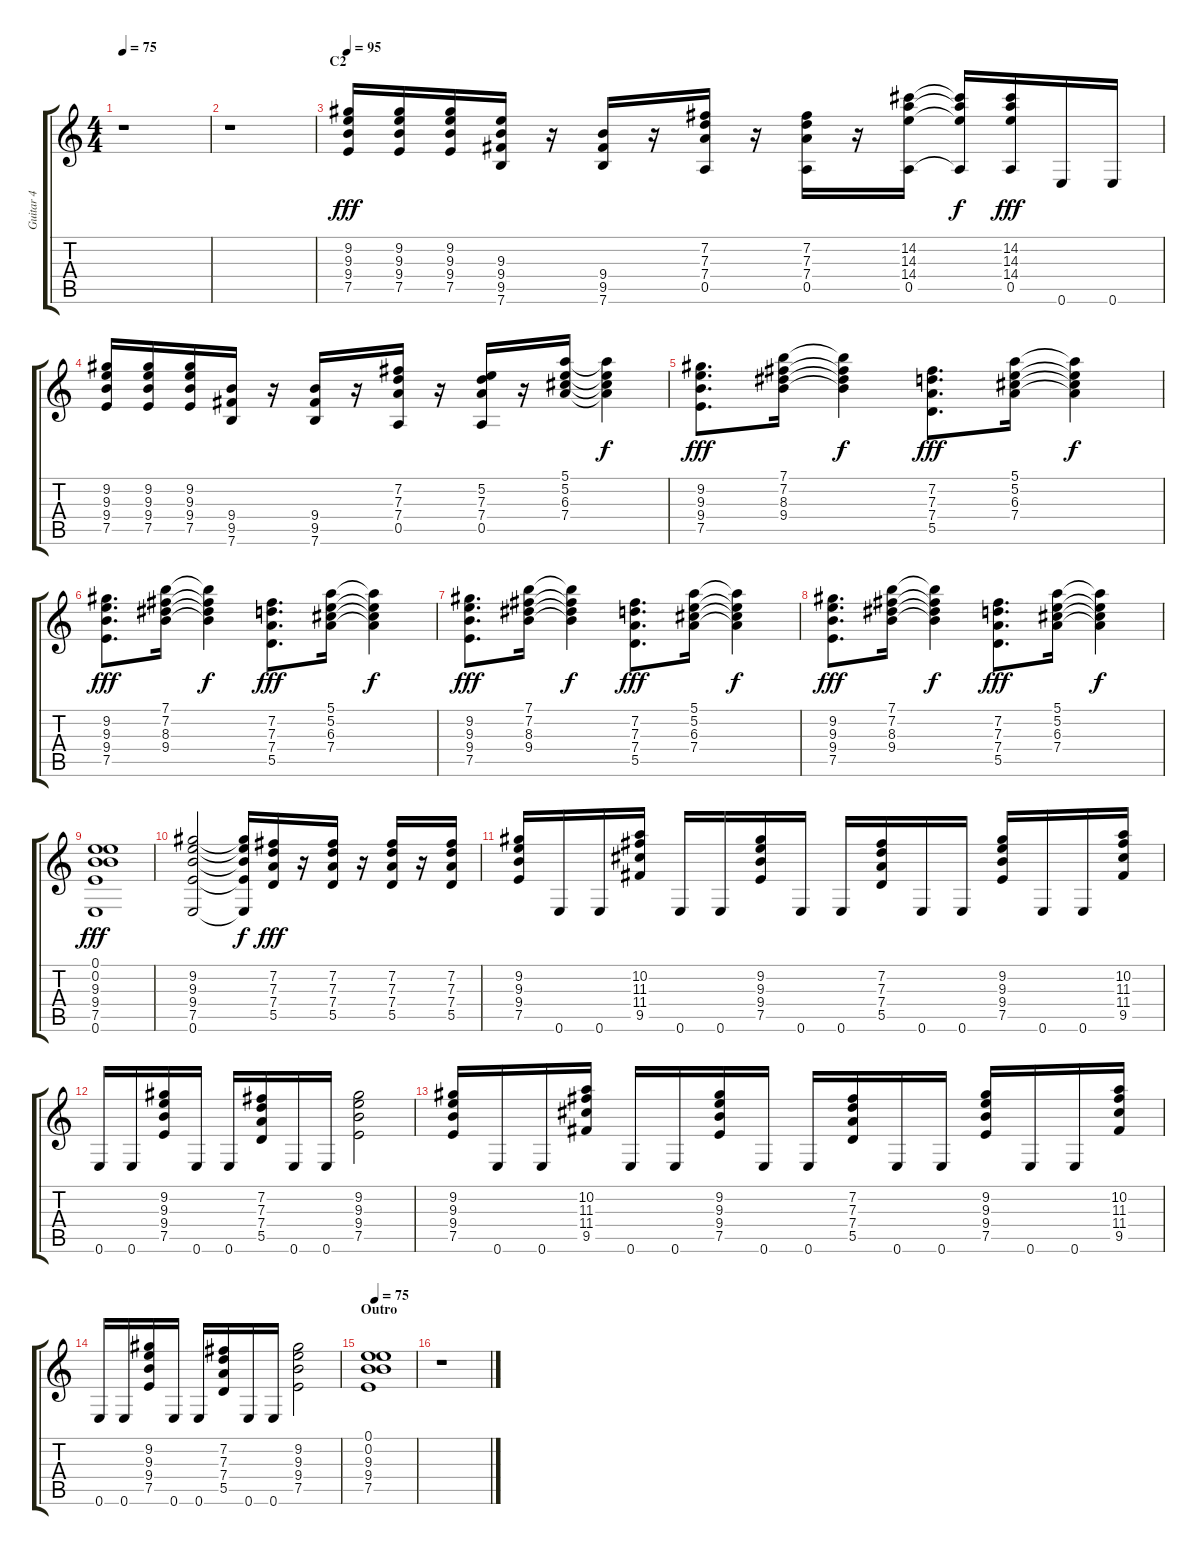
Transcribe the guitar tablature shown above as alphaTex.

\track ("Guitar 4" "Guitar 4") {instrument distortionguitar}
\staff {score tabs}
\tuning (E4 B3 G3 D3 A2 E2) {hide}
\ts (4 4)
\tempo 75
\clef g2
\ks c
r.1{dy f} |
r.1 |
\section ("" "C2")
\tempo 95
(9.2 9.3 9.4 7.5).16{dy fff volume 12} (9.2 9.3 9.4 7.5).16 (9.2 9.3 9.4 7.5).16 (9.3 9.4 9.5 7.6).16 r.16 (9.4 9.5 7.6).16 r.16 (7.2 7.3 7.4 0.5).16 r.16 (7.2 7.3 7.4 0.5).16 r.16 (14.2 14.3 14.4 0.5).16 (14.2{t} 14.3{t} 14.4{t} 0.5{t}).16{dy f} (14.2 14.3 14.4 0.5).16{dy fff} 0.6.16 0.6.16 |
(9.2 9.3 9.4 7.5).16 (9.2 9.3 9.4 7.5).16 (9.2 9.3 9.4 7.5).16 (9.4 9.5 7.6).16 r.16 (9.4 9.5 7.6).16 r.16 (7.2 7.3 7.4 0.5).16 r.16 (5.2 7.3 7.4 0.5).16 r.16 (5.1 5.2 6.3 7.4).16 (5.1{t} 5.2{t} 6.3{t} 7.4{t}).4{dy f} |
(9.2 9.3 9.4 7.5).8{d dy fff} (7.1 7.2 8.3 9.4).16 (7.1{t} 7.2{t} 8.3{t} 9.4{t}).4{dy f} (7.2 7.3 7.4 5.5).8{d dy fff} (5.1 5.2 6.3 7.4).16 (5.1{t} 5.2{t} 6.3{t} 7.4{t}).4{dy f} |
(9.2 9.3 9.4 7.5).8{d dy fff} (7.1 7.2 8.3 9.4).16 (7.1{t} 7.2{t} 8.3{t} 9.4{t}).4{dy f} (7.2 7.3 7.4 5.5).8{d dy fff} (5.1 5.2 6.3 7.4).16 (5.1{t} 5.2{t} 6.3{t} 7.4{t}).4{dy f} |
(9.2 9.3 9.4 7.5).8{d dy fff} (7.1 7.2 8.3 9.4).16 (7.1{t} 7.2{t} 8.3{t} 9.4{t}).4{dy f} (7.2 7.3 7.4 5.5).8{d dy fff} (5.1 5.2 6.3 7.4).16 (5.1{t} 5.2{t} 6.3{t} 7.4{t}).4{dy f} |
(9.2 9.3 9.4 7.5).8{d dy fff} (7.1 7.2 8.3 9.4).16 (7.1{t} 7.2{t} 8.3{t} 9.4{t}).4{dy f} (7.2 7.3 7.4 5.5).8{d dy fff} (5.1 5.2 6.3 7.4).16 (5.1{t} 5.2{t} 6.3{t} 7.4{t}).4{dy f} |
(0.1 0.2 9.3 9.4 7.5 0.6).1{dy fff} |
(9.2 9.3 9.4 7.5 0.6).2 (9.2{t} 9.3{t} 9.4{t} 7.5{t} 0.6{t}).16{dy f} (7.2 7.3 7.4 5.5).16{dy fff} r.16 (7.2 7.3 7.4 5.5).16 r.16 (7.2 7.3 7.4 5.5).16 r.16 (7.2 7.3 7.4 5.5).16 |
(9.2 9.3 9.4 7.5).16 0.6.16 0.6.16 (10.2 11.3 11.4 9.5).16 0.6.16 0.6.16 (9.2 9.3 9.4 7.5).16 0.6.16 0.6.16 (7.2 7.3 7.4 5.5).16 0.6.16 0.6.16 (9.2 9.3 9.4 7.5).16 0.6.16 0.6.16 (10.2 11.3 11.4 9.5).16 |
0.6.16 0.6.16 (9.2 9.3 9.4 7.5).16 0.6.16 0.6.16 (7.2 7.3 7.4 5.5).16 0.6.16 0.6.16 (9.2 9.3 9.4 7.5).2 |
(9.2 9.3 9.4 7.5).16 0.6.16 0.6.16 (10.2 11.3 11.4 9.5).16 0.6.16 0.6.16 (9.2 9.3 9.4 7.5).16 0.6.16 0.6.16 (7.2 7.3 7.4 5.5).16 0.6.16 0.6.16 (9.2 9.3 9.4 7.5).16 0.6.16 0.6.16 (10.2 11.3 11.4 9.5).16 |
0.6.16 0.6.16 (9.2 9.3 9.4 7.5).16 0.6.16 0.6.16 (7.2 7.3 7.4 5.5).16 0.6.16 0.6.16 (9.2 9.3 9.4 7.5).2 |
\section ("" "Outro")
\tempo 75
(0.1 0.2 9.3 9.4 7.5).1{volume 10} |
r.1
